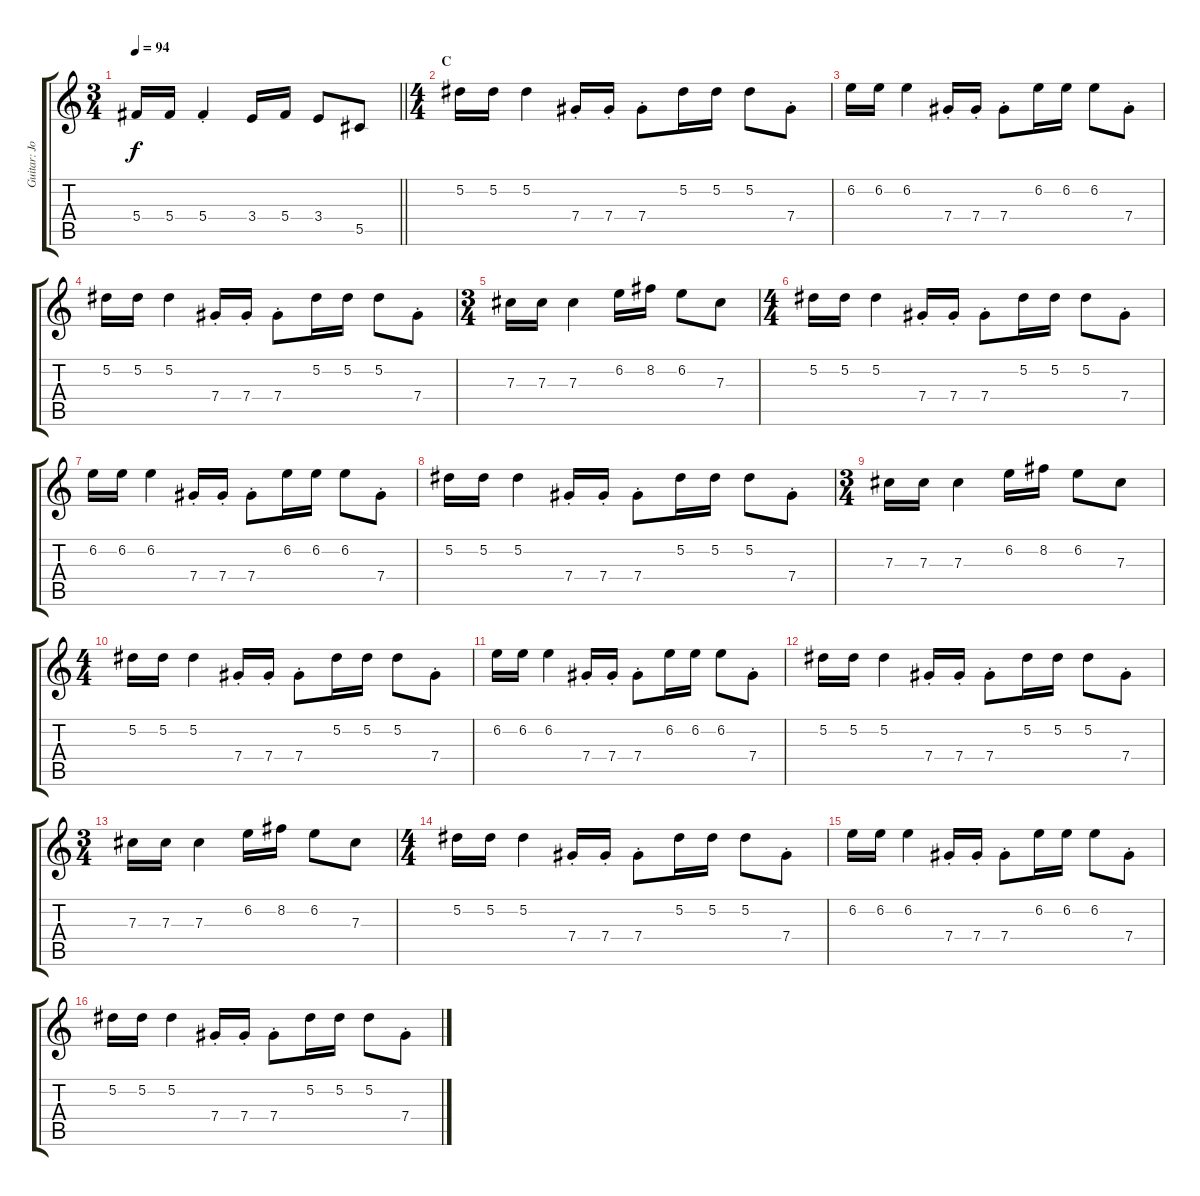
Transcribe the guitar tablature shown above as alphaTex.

\track ("Guitar: Jon" "Guitar: Jo") {instrument distortionguitar}
\staff {score tabs}
\tuning (Eb4 Bb3 Gb3 Db3 Ab2 Eb2) {hide}
\ts (3 4)
\tempo 94
\clef g2
\barLineRight lightlight
\ks c
5.4.16{dy f} 5.4.16 5.4{st}.4 3.4.16 5.4.16 3.4.8 5.5.8 |
\ts (4 4)
\section ("" "C")
5.2.16 5.2.16 5.2.4 7.4{st}.16 7.4{st}.16 7.4{st}.8 5.2.16 5.2.16 5.2.8 7.4{st}.8 |
6.2.16 6.2.16 6.2.4 7.4{st}.16 7.4{st}.16 7.4{st}.8 6.2.16 6.2.16 6.2.8 7.4{st}.8 |
5.2.16 5.2.16 5.2.4 7.4{st}.16 7.4{st}.16 7.4{st}.8 5.2.16 5.2.16 5.2.8 7.4{st}.8 |
\ts (3 4)
7.3.16 7.3.16 7.3.4 6.2.16 8.2.16 6.2.8 7.3.8 |
\ts (4 4)
5.2.16 5.2.16 5.2.4 7.4{st}.16 7.4{st}.16 7.4{st}.8 5.2.16 5.2.16 5.2.8 7.4{st}.8 |
6.2.16 6.2.16 6.2.4 7.4{st}.16 7.4{st}.16 7.4{st}.8 6.2.16 6.2.16 6.2.8 7.4{st}.8 |
5.2.16 5.2.16 5.2.4 7.4{st}.16 7.4{st}.16 7.4{st}.8 5.2.16 5.2.16 5.2.8 7.4{st}.8 |
\ts (3 4)
7.3.16 7.3.16 7.3.4 6.2.16 8.2.16 6.2.8 7.3.8 |
\ts (4 4)
5.2.16 5.2.16 5.2.4 7.4{st}.16 7.4{st}.16 7.4{st}.8 5.2.16 5.2.16 5.2.8 7.4{st}.8 |
6.2.16 6.2.16 6.2.4 7.4{st}.16 7.4{st}.16 7.4{st}.8 6.2.16 6.2.16 6.2.8 7.4{st}.8 |
5.2.16 5.2.16 5.2.4 7.4{st}.16 7.4{st}.16 7.4{st}.8 5.2.16 5.2.16 5.2.8 7.4{st}.8 |
\ts (3 4)
7.3.16 7.3.16 7.3.4 6.2.16 8.2.16 6.2.8 7.3.8 |
\ts (4 4)
5.2.16 5.2.16 5.2.4 7.4{st}.16 7.4{st}.16 7.4{st}.8 5.2.16 5.2.16 5.2.8 7.4{st}.8 |
6.2.16 6.2.16 6.2.4 7.4{st}.16 7.4{st}.16 7.4{st}.8 6.2.16 6.2.16 6.2.8 7.4{st}.8 |
5.2.16 5.2.16 5.2.4 7.4{st}.16 7.4{st}.16 7.4{st}.8 5.2.16 5.2.16 5.2.8 7.4{st}.8
